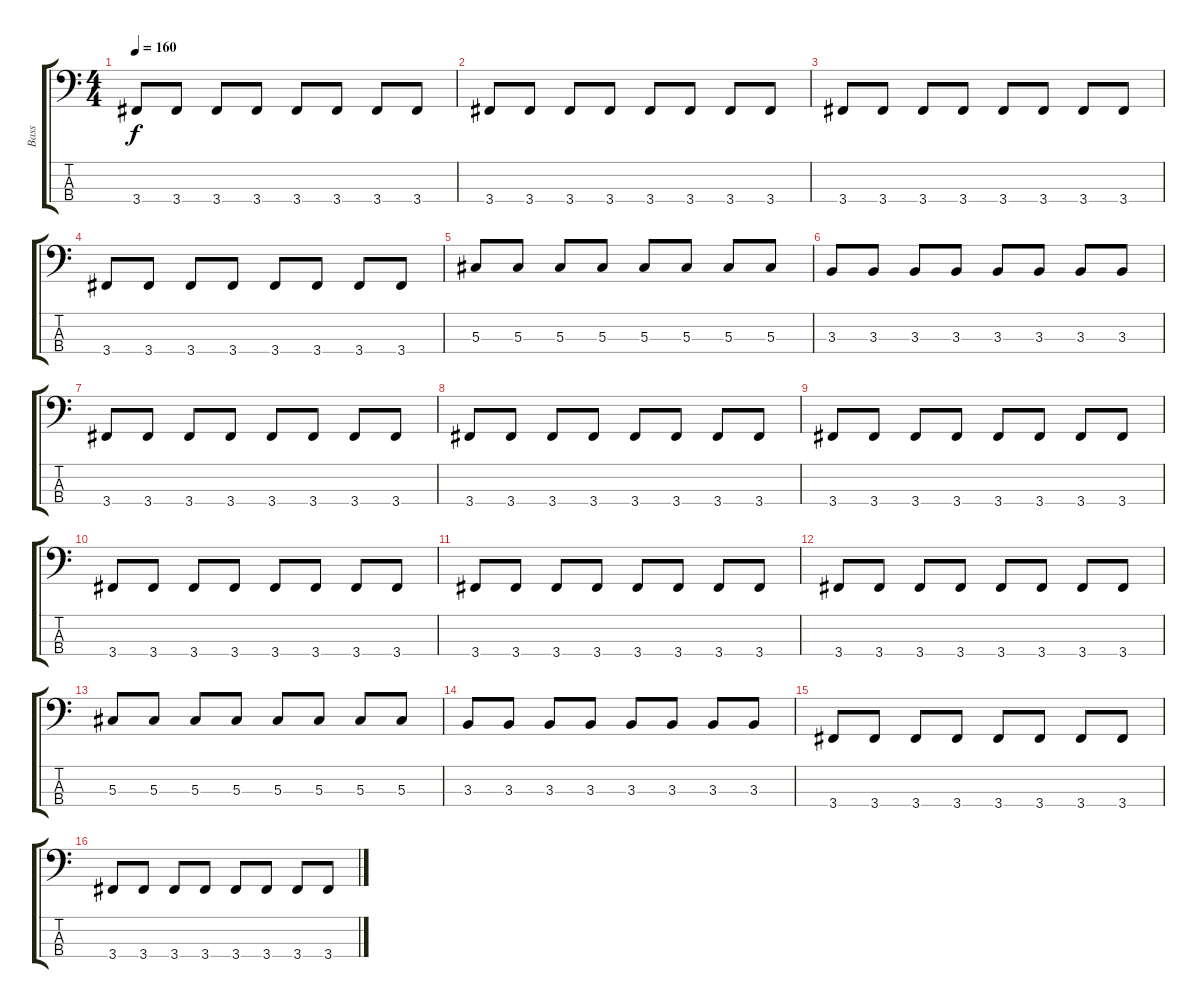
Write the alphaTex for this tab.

\track ("Bass" "Bass") {instrument electricbassfinger}
\staff {score tabs}
\tuning (Gb2 Db2 Ab1 Eb1) {hide}
\ts (4 4)
\tempo 160
\clef f4
\ks c
3.4.8{dy f} 3.4.8 3.4.8 3.4.8 3.4.8 3.4.8 3.4.8 3.4.8 |
3.4.8 3.4.8 3.4.8 3.4.8 3.4.8 3.4.8 3.4.8 3.4.8 |
3.4.8 3.4.8 3.4.8 3.4.8 3.4.8 3.4.8 3.4.8 3.4.8 |
3.4.8 3.4.8 3.4.8 3.4.8 3.4.8 3.4.8 3.4.8 3.4.8 |
5.3.8 5.3.8 5.3.8 5.3.8 5.3.8 5.3.8 5.3.8 5.3.8 |
3.3.8 3.3.8 3.3.8 3.3.8 3.3.8 3.3.8 3.3.8 3.3.8 |
3.4.8 3.4.8 3.4.8 3.4.8 3.4.8 3.4.8 3.4.8 3.4.8 |
3.4.8 3.4.8 3.4.8 3.4.8 3.4.8 3.4.8 3.4.8 3.4.8 |
3.4.8 3.4.8 3.4.8 3.4.8 3.4.8 3.4.8 3.4.8 3.4.8 |
3.4.8 3.4.8 3.4.8 3.4.8 3.4.8 3.4.8 3.4.8 3.4.8 |
3.4.8 3.4.8 3.4.8 3.4.8 3.4.8 3.4.8 3.4.8 3.4.8 |
3.4.8 3.4.8 3.4.8 3.4.8 3.4.8 3.4.8 3.4.8 3.4.8 |
5.3.8 5.3.8 5.3.8 5.3.8 5.3.8 5.3.8 5.3.8 5.3.8 |
3.3.8 3.3.8 3.3.8 3.3.8 3.3.8 3.3.8 3.3.8 3.3.8 |
3.4.8 3.4.8 3.4.8 3.4.8 3.4.8 3.4.8 3.4.8 3.4.8 |
3.4.8 3.4.8 3.4.8 3.4.8 3.4.8 3.4.8 3.4.8 3.4.8
